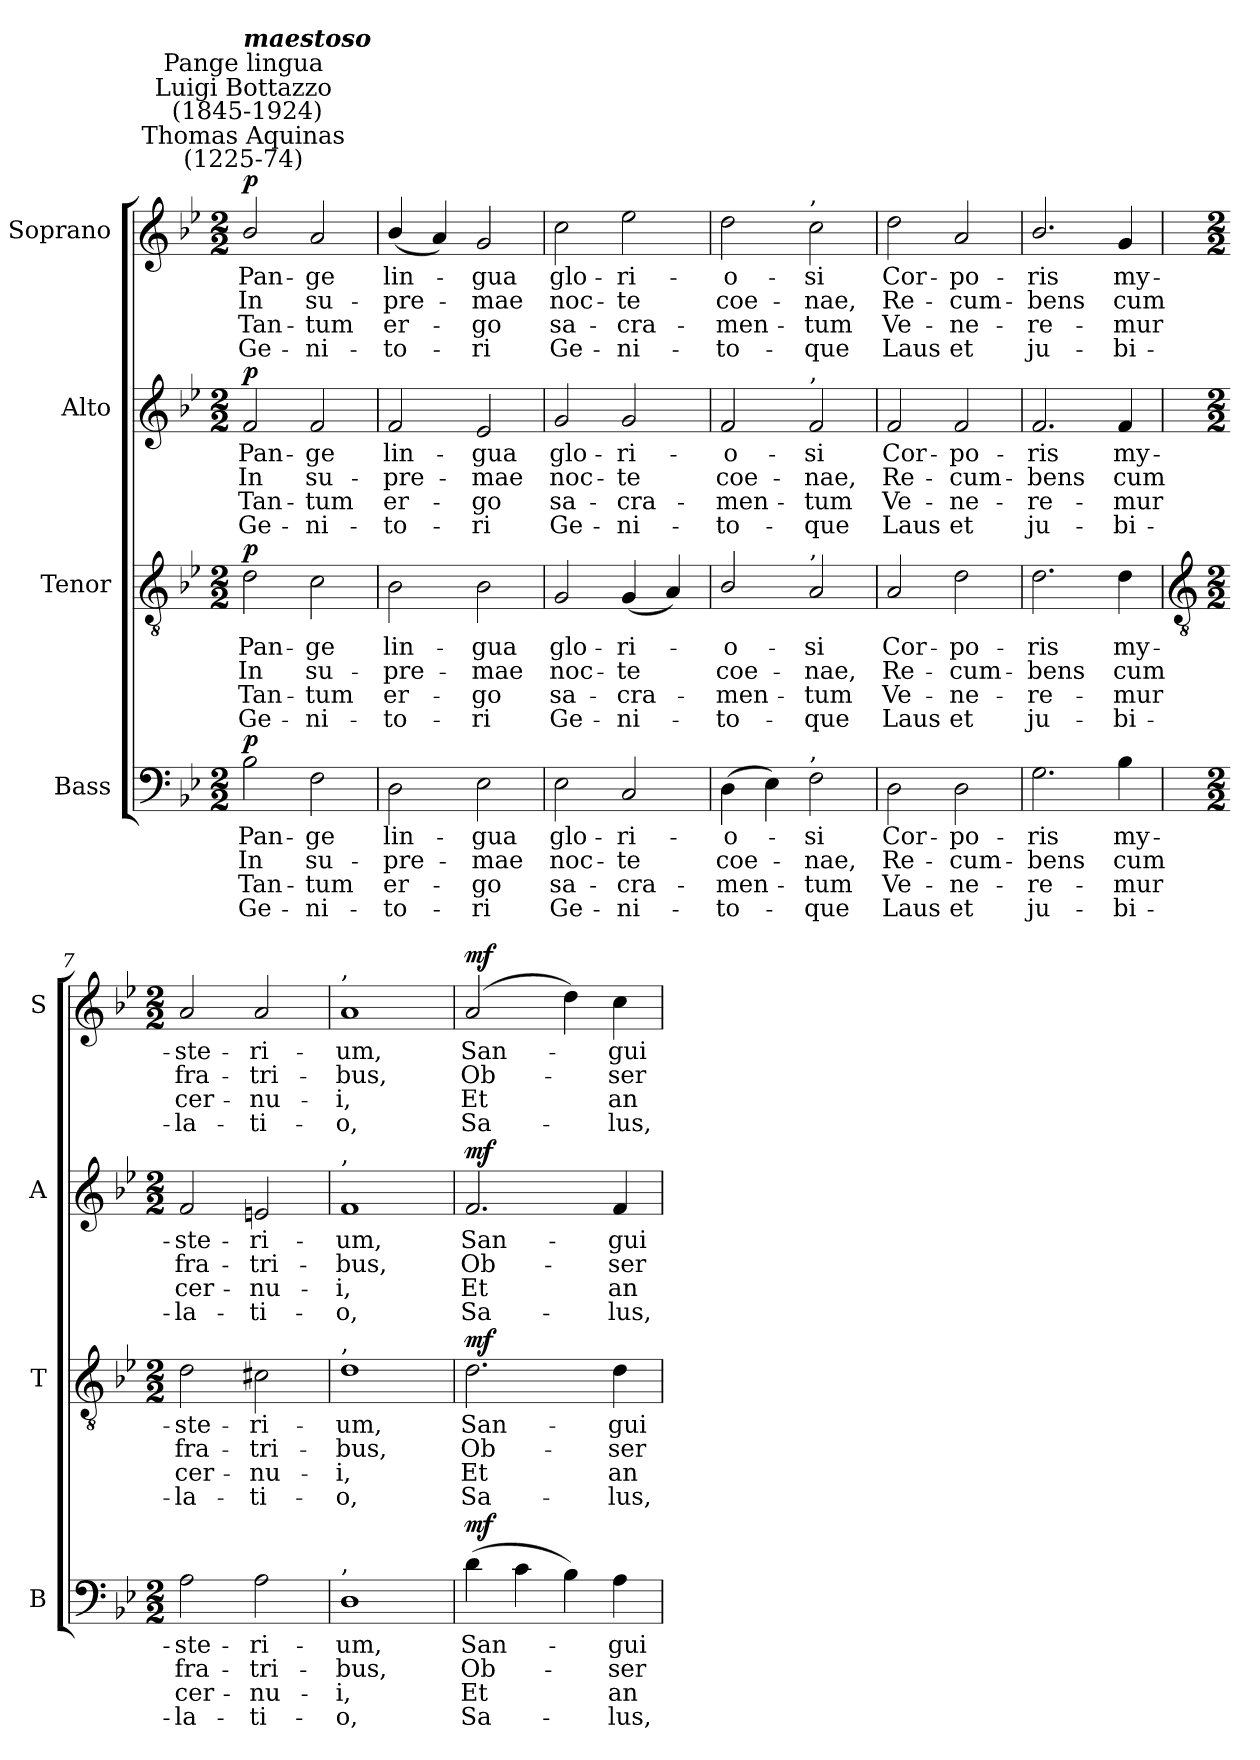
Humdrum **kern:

**kern	**text	**text	**text	**text	**dynam	**kern	**text	**text	**text	**text	**dynam	**kern	**text	**text	**text	**text	**dynam	**kern	**text	**text	**text	**text	**dynam
*part4	*part4	*part4	*part4	*part4	*part4	*part3	*part3	*part3	*part3	*part3	*part3	*part2	*part2	*part2	*part2	*part2	*part2	*part1	*part1	*part1	*part1	*part1	*part1
*staff4	*staff4	*staff4	*staff4	*staff4	*staff4	*staff3	*staff3	*staff3	*staff3	*staff3	*staff3	*staff2	*staff2	*staff2	*staff2	*staff2	*staff2	*staff1	*staff1	*staff1	*staff1	*staff1	*staff1
*I"Bass	*	*	*	*	*	*I"Tenor	*	*	*	*	*	*I"Alto	*	*	*	*	*	*I"Soprano	*	*	*	*	*
*I'B	*	*	*	*	*	*I'T	*	*	*	*	*	*I'A	*	*	*	*	*	*I'S	*	*	*	*	*
*clefF4	*	*	*	*	*	*clefGv2	*	*	*	*	*	*clefG2	*	*	*	*	*	*clefG2	*	*	*	*	*
*k[b-e-]	*	*	*	*	*	*k[b-e-]	*	*	*	*	*	*k[b-e-]	*	*	*	*	*	*k[b-e-]	*	*	*	*	*
*B-:	*	*	*	*	*	*B-:	*	*	*	*	*	*B-:	*	*	*	*	*	*B-:	*	*	*	*	*
*M2/2	*	*	*	*	*	*M2/2	*	*	*	*	*	*M2/2	*	*	*	*	*	*M2/2	*	*	*	*	*
=1	=1	=1	=1	=1	=1	=1	=1	=1	=1	=1	=1	=1	=1	=1	=1	=1	=1	=1	=1	=1	=1	=1	=1
!	!	!	!	!	!	!	!	!	!	!	!	!	!	!	!	!	!	!LO:TX:a:cj:t=Thomas Aquinas\n(1225-74)	!	!	!	!	!
!	!	!	!	!	!	!	!	!	!	!	!	!	!	!	!	!	!	!LO:TX:a:cj:t=Luigi Bottazzo\n (1845-1924)	!	!	!	!	!
!	!	!	!	!	!	!	!	!	!	!	!	!	!	!	!	!	!	!LO:TX:a:cj:t=Pange lingua	!	!	!	!	!
!	!	!	!	!	!	!	!	!	!	!	!	!	!	!	!	!	!	!LO:TX:a:Bi:t=maestoso	!	!	!	!	!
!	!LO:LY:b	!LO:LY:b	!LO:LY:b	!LO:LY:b	!LO:DY:b	!	!LO:LY:b	!LO:LY:b	!LO:LY:b	!LO:LY:b	!LO:DY:b	!	!LO:LY:b	!LO:LY:b	!LO:LY:b	!LO:LY:b	!LO:DY:b	!	!LO:LY:b	!LO:LY:b	!LO:LY:b	!LO:LY:b	!LO:DY:b
2B-	Pan-	-In	Tan-	-Ge-	p	2d	Pan-	-In	Tan-	-Ge-	p	2f	Pan-	-In	Tan-	-Ge-	p	2b-/	Pan-	-In	Tan-	-Ge-	p
!	!LO:LY:b	!LO:LY:b	!LO:LY:b	!LO:LY:b	!	!	!LO:LY:b	!LO:LY:b	!LO:LY:b	!LO:LY:b	!	!	!LO:LY:b	!LO:LY:b	!LO:LY:b	!LO:LY:b	!	!	!LO:LY:b	!LO:LY:b	!LO:LY:b	!LO:LY:b	!
2F	-ge	su-	-tum	ni-	.	2c	-ge	su-	-tum	ni-	.	2f	-ge	su-	-tum	ni-	.	2a	-ge	su-	-tum	ni-	.
=2	=2	=2	=2	=2	=2	=2	=2	=2	=2	=2	=2	=2	=2	=2	=2	=2	=2	=2	=2	=2	=2	=2	=2
!	!LO:LY:b	!LO:LY:b	!LO:LY:b	!LO:LY:b	!	!	!LO:LY:b	!LO:LY:b	!LO:LY:b	!LO:LY:b	!	!	!LO:LY:b	!LO:LY:b	!LO:LY:b	!LO:LY:b	!	!	!LO:LY:b	!LO:LY:b	!LO:LY:b	!LO:LY:b	!
2D	-lin-	-pre-	-er-	-to-	.	2B-	-lin-	-pre-	-er-	-to-	.	2f	-lin-	-pre-	-er-	-to-	.	(<4b-/	-lin-	pre-	er-	to-	.
.	.	.	.	.	.	.	.	.	.	.	.	.	.	.	.	.	.	4a)	.	.	.	.	.
!	!LO:LY:b	!LO:LY:b	!LO:LY:b	!LO:LY:b	!	!	!LO:LY:b	!LO:LY:b	!LO:LY:b	!LO:LY:b	!	!	!LO:LY:b	!LO:LY:b	!LO:LY:b	!LO:LY:b	!	!	!LO:LY:b	!LO:LY:b	!LO:LY:b	!LO:LY:b	!
2E-	-gua	mae	go	ri	.	2B-	-gua	mae	go	ri	.	2e-	-gua	mae	go	ri	.	2g	gua	mae	go	ri	.
=3	=3	=3	=3	=3	=3	=3	=3	=3	=3	=3	=3	=3	=3	=3	=3	=3	=3	=3	=3	=3	=3	=3	=3
!	!LO:LY:b	!LO:LY:b	!LO:LY:b	!LO:LY:b	!	!	!LO:LY:b	!LO:LY:b	!LO:LY:b	!LO:LY:b	!	!	!LO:LY:b	!LO:LY:b	!LO:LY:b	!LO:LY:b	!	!	!LO:LY:b	!LO:LY:b	!LO:LY:b	!LO:LY:b	!
2E-	glo-	-noc-	-sa-	-Ge-	.	2G	glo-	-noc-	-sa-	-Ge-	.	2g	glo-	-noc-	-sa-	-Ge-	.	2cc	glo-	-noc-	-sa-	-Ge-	.
!	!LO:LY:b	!LO:LY:b	!LO:LY:b	!LO:LY:b	!	!	!LO:LY:b	!LO:LY:b	!LO:LY:b	!LO:LY:b	!	!	!LO:LY:b	!LO:LY:b	!LO:LY:b	!LO:LY:b	!	!	!LO:LY:b	!LO:LY:b	!LO:LY:b	!LO:LY:b	!
2C	-ri-	-te	cra-	-ni-	.	(<4G	-ri-	te	cra-	ni-	.	2g	-ri-	-te	cra-	-ni-	.	2ee-	-ri-	-te	cra-	-ni-	.
.	.	.	.	.	.	4A)	.	.	.	.	.	.	.	.	.	.	.	.	.	.	.	.	.
=4	=4	=4	=4	=4	=4	=4	=4	=4	=4	=4	=4	=4	=4	=4	=4	=4	=4	=4	=4	=4	=4	=4	=4
!	!LO:LY:b	!LO:LY:b	!LO:LY:b	!LO:LY:b	!	!	!LO:LY:b	!LO:LY:b	!LO:LY:b	!LO:LY:b	!	!	!LO:LY:b	!LO:LY:b	!LO:LY:b	!LO:LY:b	!	!	!LO:LY:b	!LO:LY:b	!LO:LY:b	!LO:LY:b	!
(>4D	-o-	coe-	men-	to-	.	2B-/	o-	-coe-	-men-	-to-	.	2f	-o-	-coe-	-men-	-to-	.	2dd	-o-	-coe-	-men-	-to-	.
4E-)	.	.	.	.	.	.	.	.	.	.	.	.	.	.	.	.	.	.	.	.	.	.	.
!	!	!	!	!	!	!	!	!	!	!	!	!	!	!	!	!	!	!LO:TX:a:t=,	!	!	!	!	!
!	!	!	!	!	!	!	!	!	!	!	!	!LO:TX:a:t=,	!	!	!	!	!	!	!	!	!	!	!
!	!	!	!	!	!	!LO:TX:a:t=,	!	!	!	!	!	!	!	!	!	!	!	!	!	!	!	!	!
!LO:TX:a:t=,	!	!	!	!	!	!	!	!	!	!	!	!	!	!	!	!	!	!	!	!	!	!	!
!	!LO:LY:b	!LO:LY:b	!LO:LY:b	!LO:LY:b	!	!	!LO:LY:b	!LO:LY:b	!LO:LY:b	!LO:LY:b	!	!	!LO:LY:b	!LO:LY:b	!LO:LY:b	!LO:LY:b	!	!	!LO:LY:b	!LO:LY:b	!LO:LY:b	!LO:LY:b	!
2F	si	nae,	tum	que	.	2A	-si	nae,	tum	que	.	2f	-si	nae,	tum	que	.	2cc	-si	nae,	tum	que	.
=5	=5	=5	=5	=5	=5	=5	=5	=5	=5	=5	=5	=5	=5	=5	=5	=5	=5	=5	=5	=5	=5	=5	=5
!	!LO:LY:b	!LO:LY:b	!LO:LY:b	!LO:LY:b	!	!	!LO:LY:b	!LO:LY:b	!LO:LY:b	!LO:LY:b	!	!	!LO:LY:b	!LO:LY:b	!LO:LY:b	!LO:LY:b	!	!	!LO:LY:b	!LO:LY:b	!LO:LY:b	!LO:LY:b	!
2D	Cor-	-Re-	-Ve-	-Laus	.	2A	Cor-	-Re-	-Ve-	-Laus	.	2f	Cor-	-Re-	-Ve-	-Laus	.	2dd	Cor-	-Re-	-Ve-	-Laus	.
!	!LO:LY:b	!LO:LY:b	!LO:LY:b	!LO:LY:b	!	!	!LO:LY:b	!LO:LY:b	!LO:LY:b	!LO:LY:b	!	!	!LO:LY:b	!LO:LY:b	!LO:LY:b	!LO:LY:b	!	!	!LO:LY:b	!LO:LY:b	!LO:LY:b	!LO:LY:b	!
2D	po-	-cum-	-ne-	-et	.	2d	po-	-cum-	-ne-	-et	.	2f	po-	-cum-	-ne-	-et	.	2a	po-	-cum-	-ne-	-et	.
=6	=6	=6	=6	=6	=6	=6	=6	=6	=6	=6	=6	=6	=6	=6	=6	=6	=6	=6	=6	=6	=6	=6	=6
!	!LO:LY:b	!LO:LY:b	!LO:LY:b	!LO:LY:b	!	!	!LO:LY:b	!LO:LY:b	!LO:LY:b	!LO:LY:b	!	!	!LO:LY:b	!LO:LY:b	!LO:LY:b	!LO:LY:b	!	!	!LO:LY:b	!LO:LY:b	!LO:LY:b	!LO:LY:b	!
2.G	ris	bens	re-	-ju-	.	2.d	ris	bens	re-	-ju-	.	2.f	ris	bens	re-	-ju-	.	2.b-/	ris	bens	re-	-ju-	.
!	!LO:LY:b	!LO:LY:b	!LO:LY:b	!LO:LY:b	!	!	!LO:LY:b	!LO:LY:b	!LO:LY:b	!LO:LY:b	!	!	!LO:LY:b	!LO:LY:b	!LO:LY:b	!LO:LY:b	!	!	!LO:LY:b	!LO:LY:b	!LO:LY:b	!LO:LY:b	!
4B-	-my-	-cum	mur	bi-	.	4d	-my-	-cum	mur	bi-	.	4f	-my-	-cum	mur	bi-	.	4g	-my-	-cum	mur	bi-	.
!!LO:LB:g=z
=7	=7	=7	=7	=7	=7	=7	=7	=7	=7	=7	=7	=7	=7	=7	=7	=7	=7	=7	=7	=7	=7	=7	=7
*	*	*	*	*	*	*clefGv2	*	*	*	*	*	*	*	*	*	*	*	*	*	*	*	*	*
*M2/2	*	*	*	*	*	*M2/2	*	*	*	*	*	*M2/2	*	*	*	*	*	*M2/2	*	*	*	*	*
!	!LO:LY:b	!LO:LY:b	!LO:LY:b	!LO:LY:b	!	!	!LO:LY:b	!LO:LY:b	!LO:LY:b	!LO:LY:b	!	!	!LO:LY:b	!LO:LY:b	!LO:LY:b	!LO:LY:b	!	!	!LO:LY:b	!LO:LY:b	!LO:LY:b	!LO:LY:b	!
2A	-ste-	-fra-	-cer-	-la-	.	2d	-ste-	-fra-	-cer-	-la-	.	2f	-ste-	-fra-	-cer-	-la-	.	2a	-ste-	-fra-	-cer-	-la-	.
!	!LO:LY:b	!LO:LY:b	!LO:LY:b	!LO:LY:b	!	!	!LO:LY:b	!LO:LY:b	!LO:LY:b	!LO:LY:b	!	!	!LO:LY:b	!LO:LY:b	!LO:LY:b	!LO:LY:b	!	!	!LO:LY:b	!LO:LY:b	!LO:LY:b	!LO:LY:b	!
2A	-ri-	-tri-	-nu-	-ti-	.	2c#X	-ri-	-tri-	-nu-	-ti-	.	2en	-ri-	-tri-	-nu-	-ti-	.	2a	-ri-	-tri-	-nu-	-ti-	.
=8	=8	=8	=8	=8	=8	=8	=8	=8	=8	=8	=8	=8	=8	=8	=8	=8	=8	=8	=8	=8	=8	=8	=8
!	!	!	!	!	!	!	!	!	!	!	!	!	!	!	!	!	!	!LO:TX:a:t=,	!	!	!	!	!
!	!	!	!	!	!	!	!	!	!	!	!	!LO:TX:a:t=,	!	!	!	!	!	!	!	!	!	!	!
!	!	!	!	!	!	!LO:TX:a:t=,	!	!	!	!	!	!	!	!	!	!	!	!	!	!	!	!	!
!LO:TX:a:t=,	!	!	!	!	!	!	!	!	!	!	!	!	!	!	!	!	!	!	!	!	!	!	!
!	!LO:LY:b	!LO:LY:b	!LO:LY:b	!LO:LY:b	!	!	!LO:LY:b	!LO:LY:b	!LO:LY:b	!LO:LY:b	!	!	!LO:LY:b	!LO:LY:b	!LO:LY:b	!LO:LY:b	!	!	!LO:LY:b	!LO:LY:b	!LO:LY:b	!LO:LY:b	!
1D	-um,	bus,	i,	o,	.	1d	-um,	bus,	i,	o,	.	1f	-um,	bus,	i,	o,	.	1a	-um,	bus,	i,	o,	.
=9	=9	=9	=9	=9	=9	=9	=9	=9	=9	=9	=9	=9	=9	=9	=9	=9	=9	=9	=9	=9	=9	=9	=9
!	!LO:LY:b	!LO:LY:b	!LO:LY:b	!LO:LY:b	!LO:DY:b	!	!LO:LY:b	!LO:LY:b	!LO:LY:b	!LO:LY:b	!LO:DY:b	!	!LO:LY:b	!LO:LY:b	!LO:LY:b	!LO:LY:b	!LO:DY:b	!	!LO:LY:b	!LO:LY:b	!LO:LY:b	!LO:LY:b	!LO:DY:b
(>4d	San-	Ob-	Et	Sa-	mf	2.d	San-	-Ob-	-Et	Sa-	mf	2.f	San-	-Ob-	-Et	Sa-	mf	(<2a	San-	Ob-	Et	Sa-	mf
4c	.	.	.	.	.	.	.	.	.	.	.	.	.	.	.	.	.	.	.	.	.	.	.
4B-)	.	.	.	.	.	.	.	.	.	.	.	.	.	.	.	.	.	4dd)	.	.	.	.	.
!	!LO:LY:b	!LO:LY:b	!LO:LY:b	!LO:LY:b	!	!	!LO:LY:b	!LO:LY:b	!LO:LY:b	!LO:LY:b	!	!	!LO:LY:b	!LO:LY:b	!LO:LY:b	!LO:LY:b	!	!	!LO:LY:b	!LO:LY:b	!LO:LY:b	!LO:LY:b	!
4A	gui-	-ser-	-an-	-lus,	.	4d	-gui-	-ser-	-an-	-lus,	.	4f	-gui-	-ser-	-an-	-lus,	.	4cc	gui-	-ser-	-an-	-lus,	.
=	=	=	=	=	=	=	=	=	=	=	=	=	=	=	=	=	=	=	=	=	=	=	=
*-	*-	*-	*-	*-	*-	*-	*-	*-	*-	*-	*-	*-	*-	*-	*-	*-	*-	*-	*-	*-	*-	*-	*-
